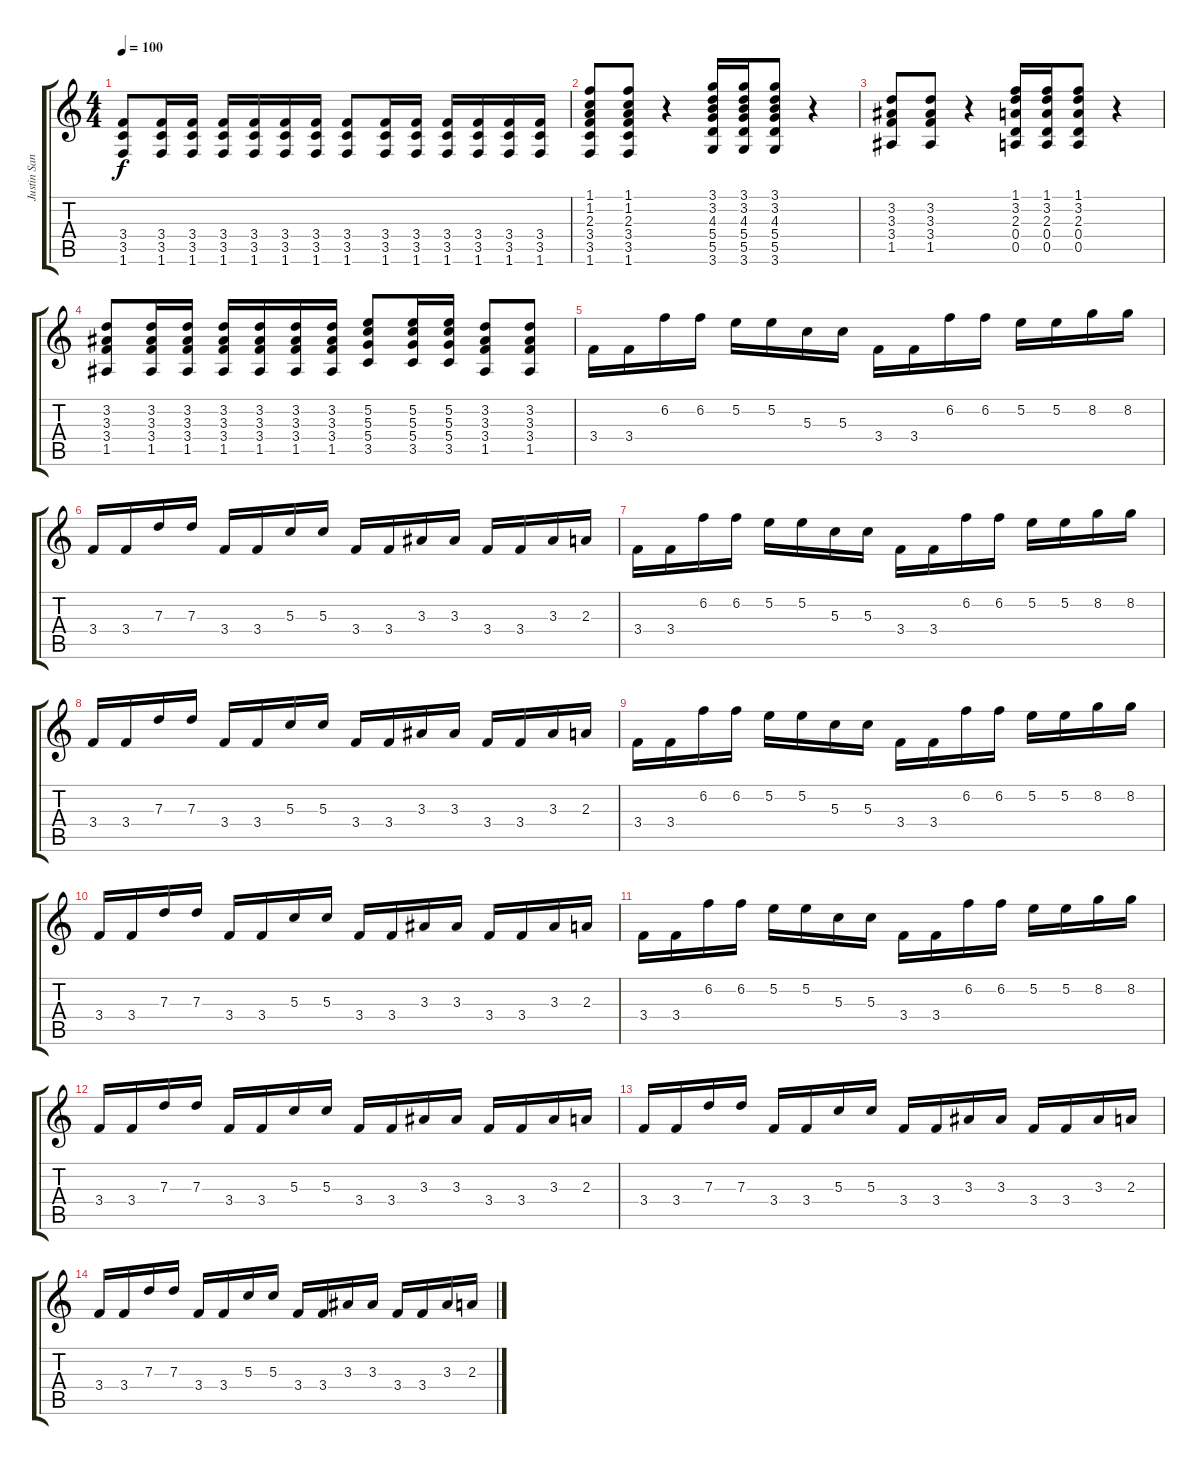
\track ("Justin Sane" "Justin San") {instrument distortionguitar}
\staff {score tabs}
\tuning (E4 B3 G3 D3 A2 E2) {hide}
\ts (4 4)
\tempo 100
\clef g2
\ks c
(3.4 3.5 1.6).8{dy f} (3.4 3.5 1.6).16 (3.4 3.5 1.6).16 (3.4 3.5 1.6).16 (3.4 3.5 1.6).16 (3.4 3.5 1.6).16 (3.4 3.5 1.6).16 (3.4 3.5 1.6).8 (3.4 3.5 1.6).16 (3.4 3.5 1.6).16 (3.4 3.5 1.6).16 (3.4 3.5 1.6).16 (3.4 3.5 1.6).16 (3.4 3.5 1.6).16 |
(1.1 1.2 2.3 3.4 3.5 1.6).8 (1.1 1.2 2.3 3.4 3.5 1.6).8 r.4 (3.1 3.2 4.3 5.4 5.5 3.6).16 (3.1 3.2 4.3 5.4 5.5 3.6).16 (3.1 3.2 4.3 5.4 5.5 3.6).8 r.4 |
(3.2 3.3 3.4 1.5).8 (3.2 3.3 3.4 1.5).8 r.4 (1.1 3.2 2.3 0.4 0.5).16 (1.1 3.2 2.3 0.4 0.5).16 (1.1 3.2 2.3 0.4 0.5).8 r.4 |
(3.2 3.3 3.4 1.5).8 (3.2 3.3 3.4 1.5).16 (3.2 3.3 3.4 1.5).16 (3.2 3.3 3.4 1.5).16 (3.2 3.3 3.4 1.5).16 (3.2 3.3 3.4 1.5).16 (3.2 3.3 3.4 1.5).16 (5.2 5.3 5.4 3.5).8 (5.2 5.3 5.4 3.5).16 (5.2 5.3 5.4 3.5).16 (3.2 3.3 3.4 1.5).8 (3.2 3.3 3.4 1.5).8 |
3.4.16 3.4.16 6.2.16 6.2.16 5.2.16 5.2.16 5.3.16 5.3.16 3.4.16 3.4.16 6.2.16 6.2.16 5.2.16 5.2.16 8.2.16 8.2.16 |
3.4.16 3.4.16 7.3.16 7.3.16 3.4.16 3.4.16 5.3.16 5.3.16 3.4.16 3.4.16 3.3.16 3.3.16 3.4.16 3.4.16 3.3.16 2.3.16 |
3.4.16 3.4.16 6.2.16 6.2.16 5.2.16 5.2.16 5.3.16 5.3.16 3.4.16 3.4.16 6.2.16 6.2.16 5.2.16 5.2.16 8.2.16 8.2.16 |
3.4.16 3.4.16 7.3.16 7.3.16 3.4.16 3.4.16 5.3.16 5.3.16 3.4.16 3.4.16 3.3.16 3.3.16 3.4.16 3.4.16 3.3.16 2.3.16 |
3.4.16 3.4.16 6.2.16 6.2.16 5.2.16 5.2.16 5.3.16 5.3.16 3.4.16 3.4.16 6.2.16 6.2.16 5.2.16 5.2.16 8.2.16 8.2.16 |
3.4.16 3.4.16 7.3.16 7.3.16 3.4.16 3.4.16 5.3.16 5.3.16 3.4.16 3.4.16 3.3.16 3.3.16 3.4.16 3.4.16 3.3.16 2.3.16 |
3.4.16 3.4.16 6.2.16 6.2.16 5.2.16 5.2.16 5.3.16 5.3.16 3.4.16 3.4.16 6.2.16 6.2.16 5.2.16 5.2.16 8.2.16 8.2.16 |
3.4.16 3.4.16 7.3.16 7.3.16 3.4.16 3.4.16 5.3.16 5.3.16 3.4.16 3.4.16 3.3.16 3.3.16 3.4.16 3.4.16 3.3.16 2.3.16 |
3.4.16 3.4.16 7.3.16 7.3.16 3.4.16 3.4.16 5.3.16 5.3.16 3.4.16 3.4.16 3.3.16 3.3.16 3.4.16 3.4.16 3.3.16 2.3.16 |
3.4.16 3.4.16 7.3.16 7.3.16 3.4.16 3.4.16 5.3.16 5.3.16 3.4.16 3.4.16 3.3.16 3.3.16 3.4.16 3.4.16 3.3.16 2.3.16
